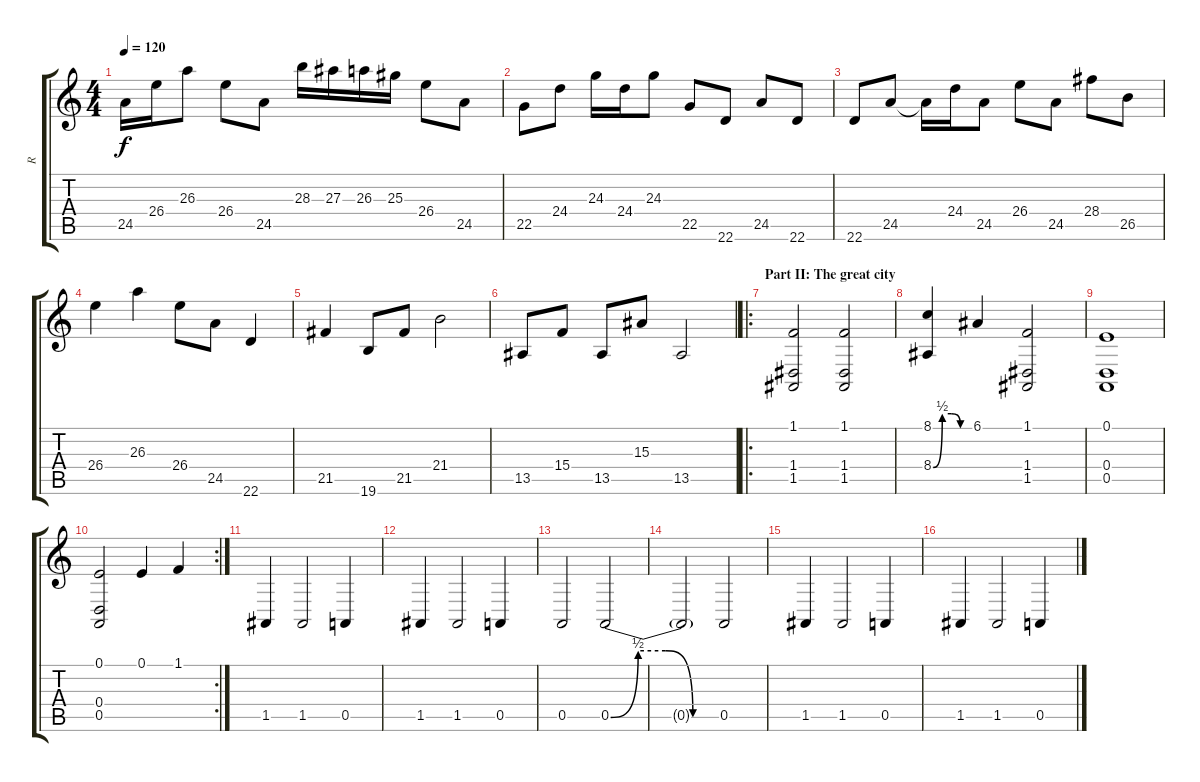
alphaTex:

\track ("R" "R") {instrument fx1rain}
\staff {score tabs}
\tuning (E4 B3 G3 D3 A2 E2) {hide}
\ts (4 4)
\tempo 120
\clef g2
\ks c
24.5.16{dy f} 26.4.16 26.3.8 26.4.8 24.5.8 28.3.16 27.3.16 26.3.16 25.3.16 26.4.8 24.5.8 |
22.5.8 24.4.8 24.3.16 24.4.16 24.3.8 22.5.8 22.6.8 24.5.8 22.6.8 |
22.6.8 24.5.8 24.5{t}.16 24.4.16 24.5.8 26.4.8 24.5.8 28.4.8 26.5.8 |
26.4.4 26.3.4 26.4.8 24.5.8 22.6.4 |
21.5.4 19.6.8 21.5.8 21.4.2 |
13.5.8{balance 8} 15.4.8 13.5.8 15.3.8 13.5.2 |
\ro
\section ("" "Part II: The great city ")
(1.1 1.4 1.5).2{volume 10 balance 11} (1.1 1.4 1.5).2 |
(8.1 8.4{be (custom 0 0 15 2 30 2 45 0 60 0)}).4 6.1.4 (1.1 1.4 1.5).2 |
(0.1 0.4 0.5).1 |
\rc 2
(0.1 0.4 0.5).2 0.1.4 1.1.4 |
1.5.4 1.5.2 0.5.4 |
1.5.4 1.5.2 0.5.4 |
0.5.2 0.5{be (custom 0 0 15 2 30 2 45 0 60 0)}.2 |
0.5{t}.2 0.5.2 |
1.5.4 1.5.2 0.5.4 |
1.5.4 1.5.2 0.5.4
